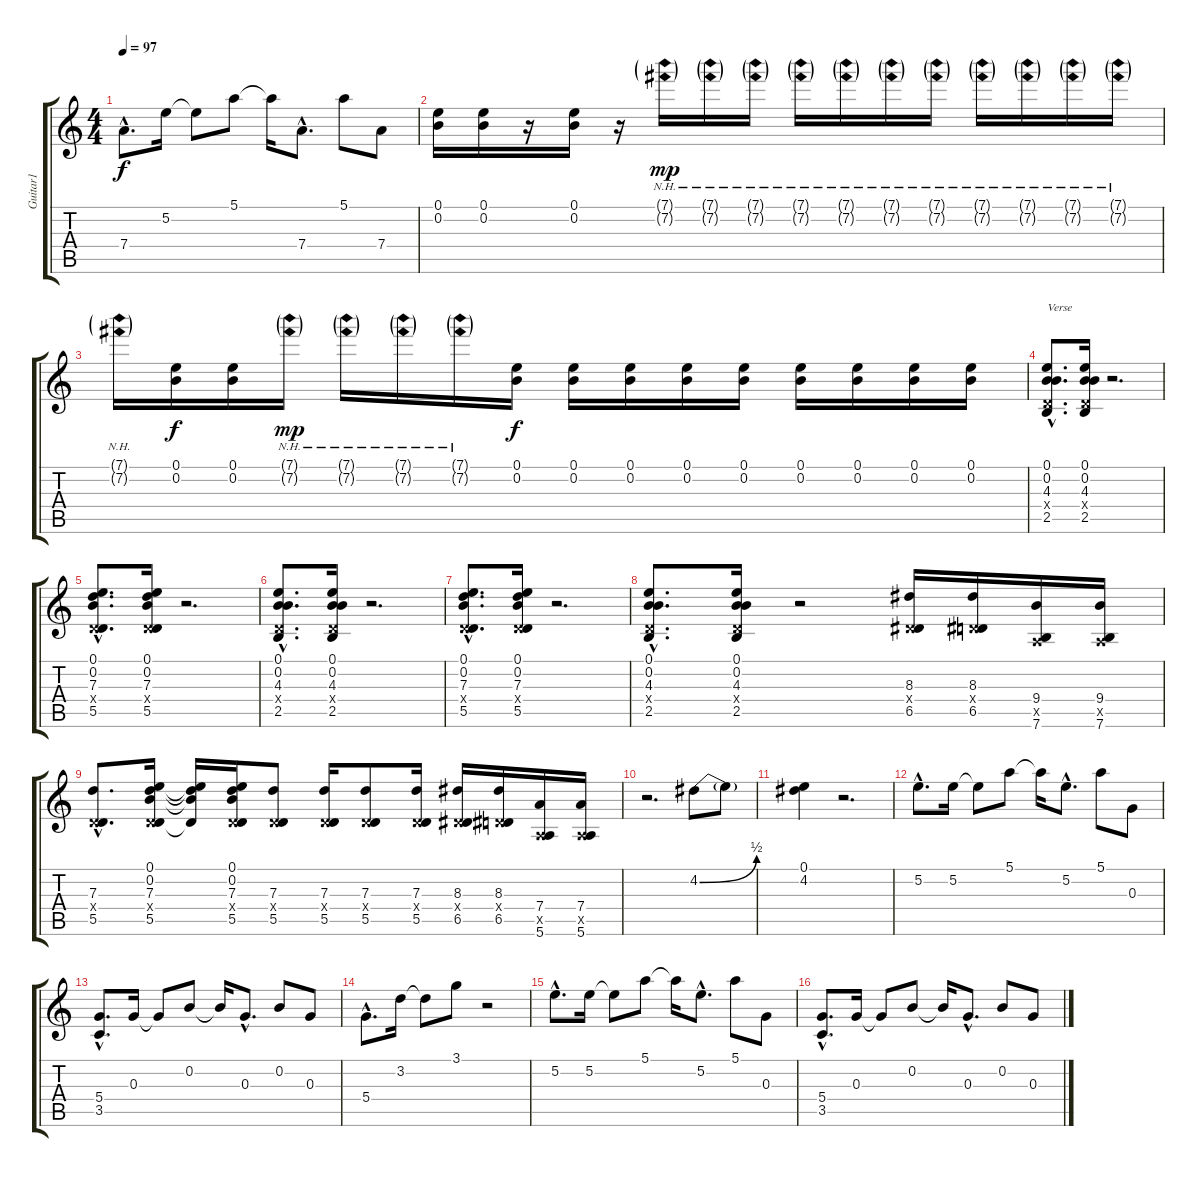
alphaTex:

\track ("Guitar1" "Guitar1") {instrument distortionguitar}
\staff {score tabs}
\tuning (E4 B3 G3 D3 A2 E2) {hide}
\ts (4 4)
\tempo 97
\clef g2
\ks c
7.4{hac}.8{d dy f} 5.2.16 5.2{t}.8 5.1.8 5.1{t}.16 7.4{hac}.8{d} 5.1.8 7.4.8 |
(0.1 0.2).16 (0.1 0.2).16 r.16 (0.1 0.2).16 r.16 (7.1{nh g} 7.2{nh g}).16{dy mp} (7.1{nh g} 7.2{nh g}).16 (7.1{nh g} 7.2{nh g}).16 (7.1{nh g} 7.2{nh g}).16 (7.1{nh g} 7.2{nh g}).16 (7.1{nh g} 7.2{nh g}).16 (7.1{nh g} 7.2{nh g}).16 (7.1{nh g} 7.2{nh g}).16 (7.1{nh g} 7.2{nh g}).16 (7.1{nh g} 7.2{nh g}).16 (7.1{nh g} 7.2{nh g}).16 |
(7.1{nh g} 7.2{nh g}).16 (0.1 0.2).16{dy f} (0.1 0.2).16 (7.1{nh g} 7.2{nh g}).16{dy mp} (7.1{nh g} 7.2{nh g}).16 (7.1{nh g} 7.2{nh g}).16 (7.1{nh g} 7.2{nh g}).16 (0.1 0.2).16{dy f} (0.1 0.2).16 (0.1 0.2).16 (0.1 0.2).16 (0.1 0.2).16 (0.1 0.2).16 (0.1 0.2).16 (0.1 0.2).16 (0.1 0.2).16 |
(0.1{hac} 0.2{hac} 4.3{hac} 0.4{hac x} 2.5{hac}).8{d txt "Verse "} (0.1 0.2 4.3 0.4{x} 2.5).16 r.2{d} |
(0.1{hac} 0.2{hac} 7.3{hac} 0.4{hac x} 5.5{hac}).8{d} (0.1 0.2 7.3 0.4{x} 5.5).16 r.2{d} |
(0.1{hac} 0.2{hac} 4.3{hac} 0.4{hac x} 2.5{hac}).8{d} (0.1 0.2 4.3 0.4{x} 2.5).16 r.2{d} |
(0.1{hac} 0.2{hac} 7.3{hac} 0.4{hac x} 5.5{hac}).8{d} (0.1 0.2 7.3 0.4{x} 5.5).16 r.2{d} |
(0.1{hac} 0.2{hac} 4.3{hac} 0.4{hac x} 2.5{hac}).8{d} (0.1 0.2 4.3 0.4{x} 2.5).16 r.2 (8.3 0.4{x} 6.5).16 (8.3 0.4{x} 6.5).16 (9.4 0.5{x} 7.6).16 (9.4 0.5{x} 7.6).16 |
(7.3{hac} 0.4{hac x} 5.5{hac}).8{d} (0.1 0.2 7.3 0.4{x} 5.5).16 (0.1{t} 0.2{t} 7.3{t} 5.5{t}).16 (0.1 0.2 7.3 0.4{x} 5.5).16 (7.3 0.4{x} 5.5).8 (7.3 0.4{x} 5.5).16 (7.3 0.4{x} 5.5).8 (7.3 0.4{x} 5.5).16 (8.3 0.4{x} 6.5).16 (8.3 0.4{x} 6.5).16 (7.4 0.5{x} 5.6).16 (7.4 0.5{x} 5.6).16 |
r.2{d} 4.2{be (bend 0 0 60 2)}.8 4.2{t}.8 |
(0.1 4.2).4 r.2{d} |
5.2{hac}.8{d} 5.2.16 5.2{t}.8 5.1.8 5.1{t}.16 5.2{hac}.8{d} 5.1.8 0.3.8 |
(5.4{hac} 3.5{hac}).8{d} 0.3.16 0.3{t}.8 0.2.8 0.2{t}.16 0.3{hac}.8{d} 0.2.8 0.3.8 |
5.4{hac}.8{d} 3.2.16 3.2{t}.8 3.1.8 r.2 |
5.2{hac}.8{d} 5.2.16 5.2{t}.8 5.1.8 5.1{t}.16 5.2{hac}.8{d} 5.1.8 0.3.8 |
(5.4{hac} 3.5{hac}).8{d} 0.3.16 0.3{t}.8 0.2.8 0.2{t}.16 0.3{hac}.8{d} 0.2.8 0.3.8
